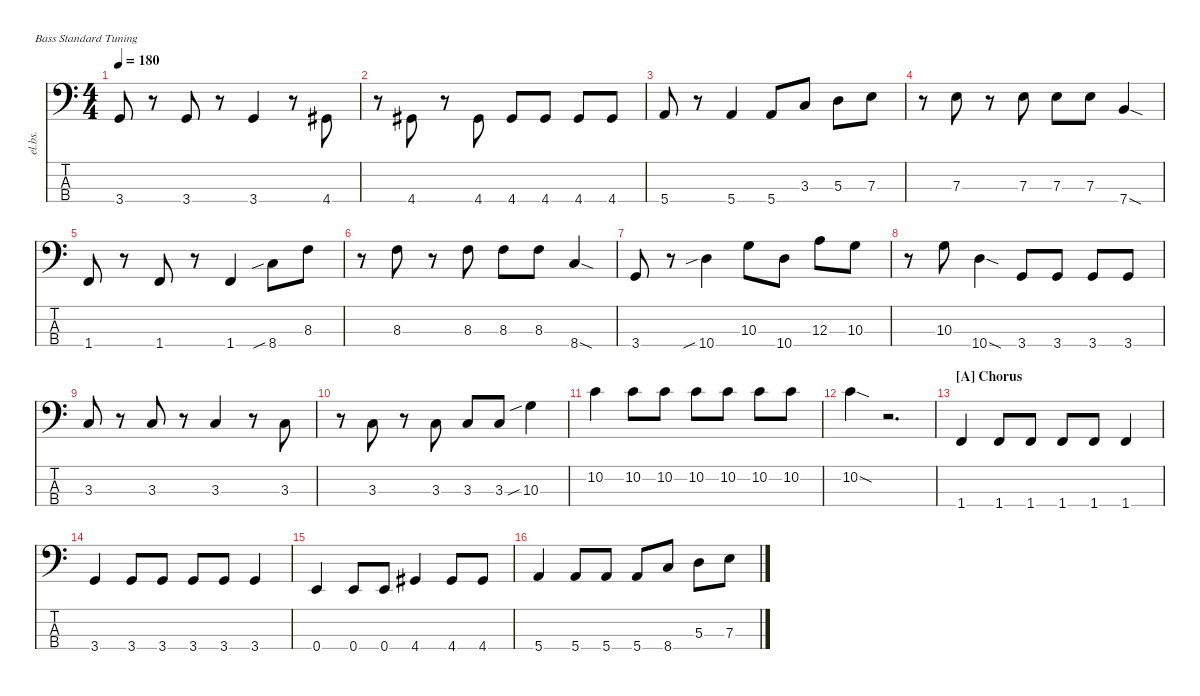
\defaultSystemsLayout 4
\hideDynamics
\bracketExtendMode nobrackets
\track ("Electric Bass" "el.bs.") {mute instrument electricbassfinger}
\staff {score tabs}
\tuning (G2 D2 A1 E1)
\ts (4 4)
\tempo 180
\clef f4
\ks c
3.4.8{dy mf beam Up} r.8{beam Down} 3.4.8{beam Up} r.8{beam Down} 3.4.4{beam Up} r.8{beam Down} 4.4{acc #}.8{beam Up} |
r.8{beam Down} 4.4{acc #}.8{beam Up} r.8{beam Down} 4.4{acc #}.8{beam Up} 4.4{acc #}.8{beam Up} 4.4{acc #}.8{beam Up} 4.4{acc #}.8{beam Up} 4.4{acc #}.8{beam Up} |
5.4.8{beam Up} r.8{beam Down} 5.4.4{beam Up} 5.4.8{beam Up} 3.3.8{beam Up} 5.3.8{beam Down} 7.3.8{beam Down} |
r.8{beam Down} 7.3.8{beam Down} r.8{beam Down} 7.3.8{beam Down} 7.3.8{beam Down} 7.3.8{beam Down} 7.4{sod}.4{beam Up} |
1.4.8{beam Up} r.8{beam Down} 1.4.8{beam Up} r.8{beam Down} 1.4.4{beam Up} 8.4{sib}.8{beam Down} 8.3.8{beam Down} |
r.8{beam Down} 8.3.8{beam Down} r.8{beam Down} 8.3.8{beam Down} 8.3.8{beam Down} 8.3.8{beam Down} 8.4{sod}.4{beam Up} |
3.4.8{beam Up} r.8{beam Down} 10.4{sib}.4{beam Down} 10.3.8{beam Down} 10.4.8{beam Down} 12.3.8{beam Down} 10.3.8{beam Down} |
r.8{beam Down} 10.3.8{beam Down} 10.4{sod}.4{beam Down} 3.4.8{beam Up} 3.4.8{beam Up} 3.4.8{beam Up} 3.4.8{beam Up} |
3.3.8{beam Up} r.8{beam Down} 3.3.8{beam Up} r.8{beam Down} 3.3.4{beam Up} r.8{beam Down} 3.3.8{beam Up} |
r.8{beam Down} 3.3.8{beam Up} r.8{beam Down} 3.3.8{beam Up} 3.3.8{beam Up} 3.3.8{beam Up} 10.3{sib}.4{beam Down} |
10.2.4{beam Down} 10.2.8{beam Down} 10.2.8{beam Down} 10.2.8{beam Down} 10.2.8{beam Down} 10.2.8{beam Down} 10.2.8{beam Down} |
10.2{sod}.4{beam Down} r.2{d beam Down} |
\section ("A" "Chorus")
1.4.4{beam Up} 1.4.8{beam Up} 1.4.8{beam Up} 1.4.8{beam Up} 1.4.8{beam Up} 1.4.4{beam Up} |
3.4.4{beam Up} 3.4.8{beam Up} 3.4.8{beam Up} 3.4.8{beam Up} 3.4.8{beam Up} 3.4.4{beam Up} |
0.4.4{beam Up} 0.4.8{beam Up} 0.4.8{beam Up} 4.4{acc #}.4{beam Up} 4.4{acc #}.8{beam Up} 4.4{acc #}.8{beam Up} |
5.4.4{beam Up} 5.4.8{beam Up} 5.4.8{beam Up} 5.4.8{beam Up} 8.4.8{beam Up} 5.3.8{beam Down} 7.3.8{beam Down}
